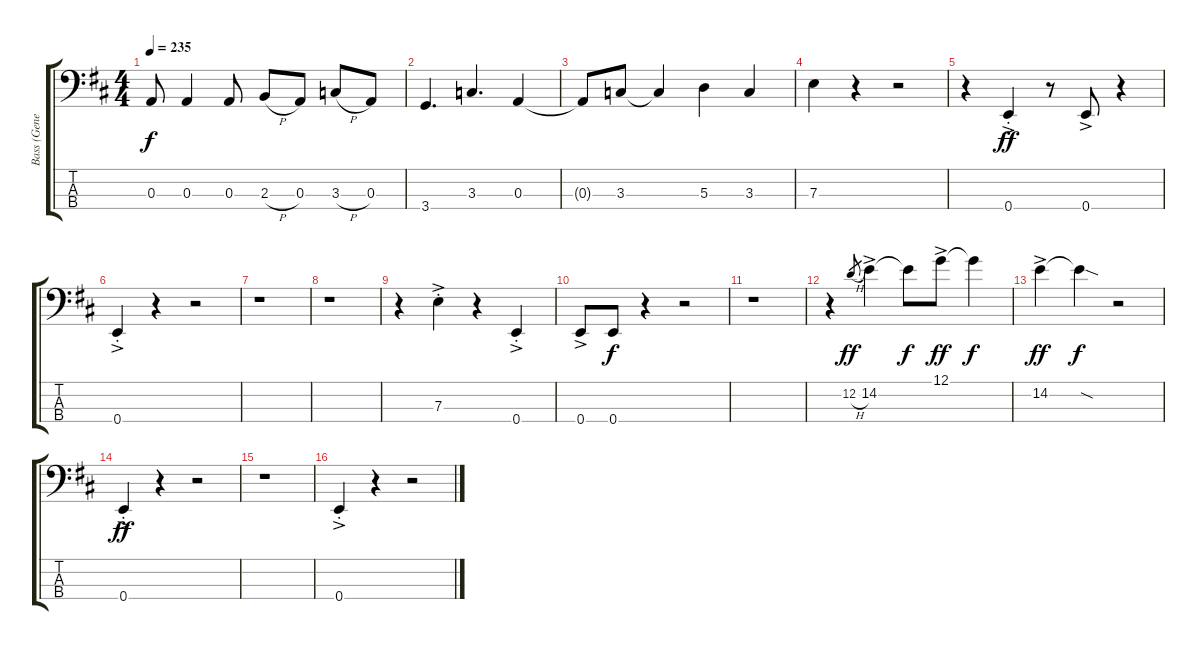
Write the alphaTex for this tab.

\track ("Bass (Gene Simmons)" "Bass (Gene") {instrument electricbassfinger}
\staff {score tabs}
\tuning (G2 D2 A1 E1) {hide}
\ts (4 4)
\tempo 235
\clef f4
\ks d
0.3.8{dy f} 0.3.4 0.3.8 2.3{h}.8 0.3.8 3.3{h}.8 0.3.8 |
3.4.4{d} 3.3.4{d} 0.3.4 |
0.3{t}.8 3.3.8 3.3{t}.4 5.3.4 3.3.4 |
7.3.4 r.4 r.2 |
r.4 0.4{ac st}.4{dy ff} r.8 0.4{ac}.8 r.4 |
0.4{ac st}.4 r.4 r.2 |
r.1 |
r.1 |
r.4 7.3{ac st}.4 r.4 0.4{ac st}.4 |
0.4{ac}.8 0.4.8{dy f} r.4 r.2 |
r.1 |
r.4 12.2{h}.8{gr dy ff} 14.2{ac}.4 14.2{t}.8{dy f} 12.1{ac}.8{dy ff} 12.1{t}.4{dy f} |
14.2{ac}.4{dy ff} 14.2{sod t}.4{dy f} r.2 |
0.4{ac st}.4{dy ff} r.4 r.2 |
r.1 |
0.4{ac st}.4 r.4 r.2
